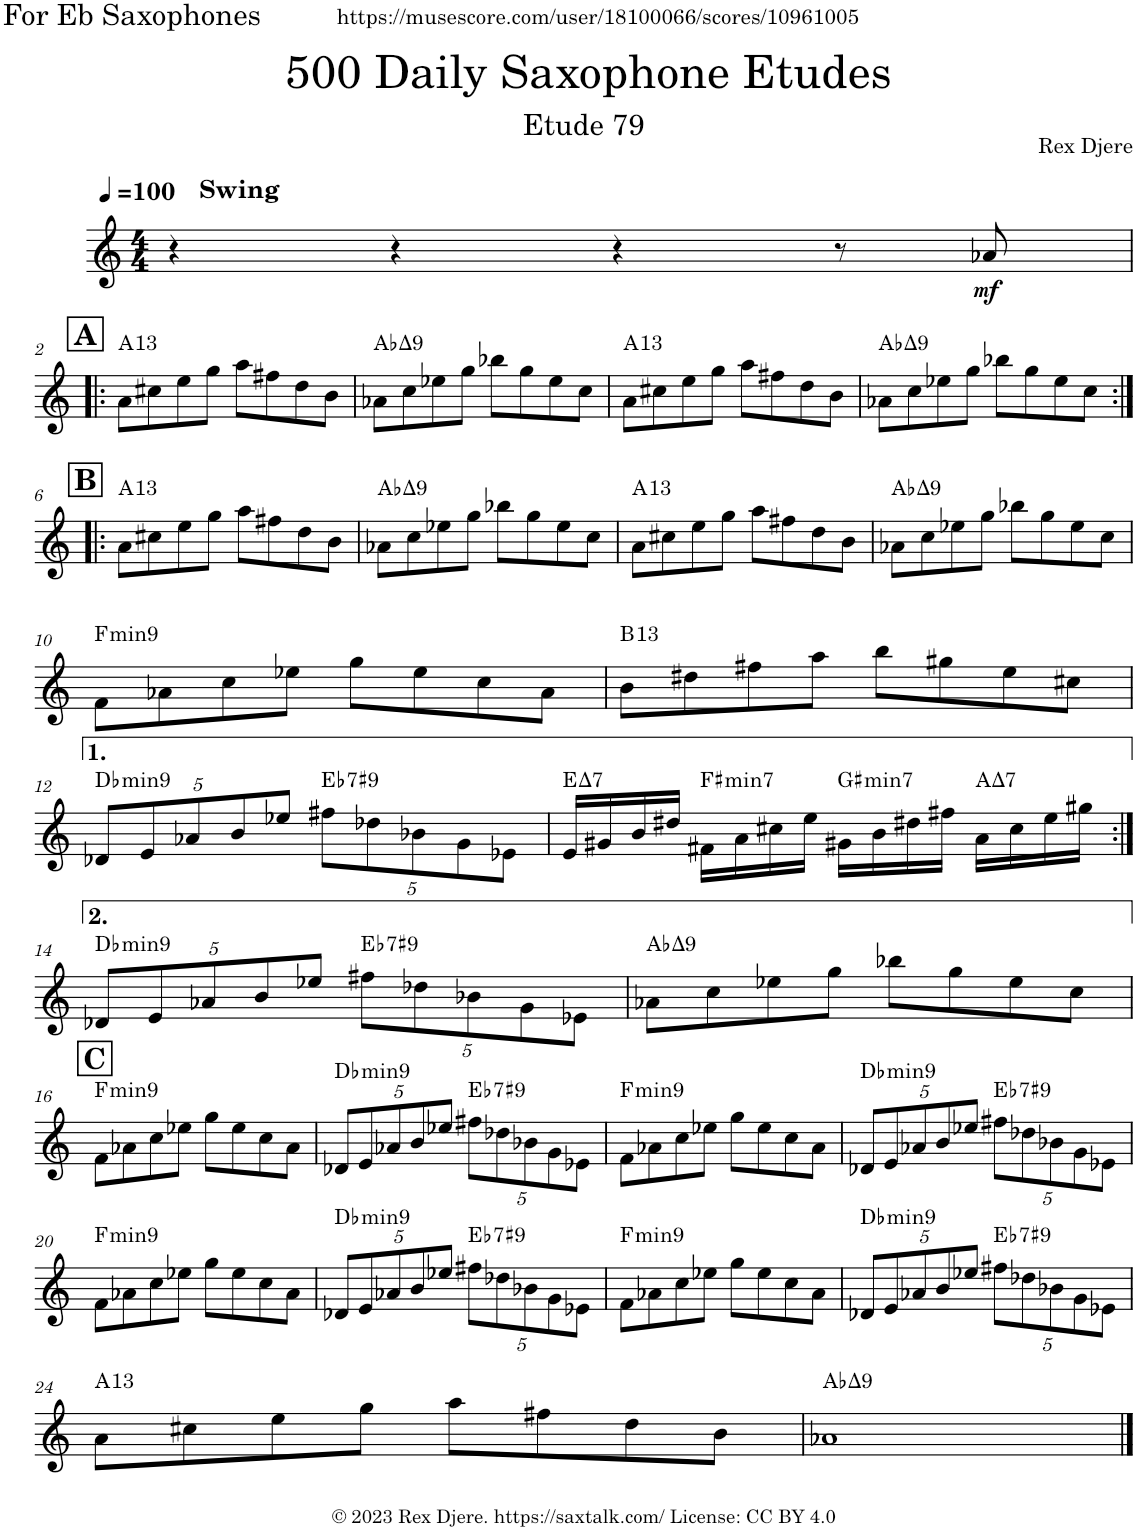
**kern	**dynam	**harte
*part1	*part1	*part1
*staff1	*staff1	*
*I"Alto Saxophone	*	*
*I'A. Sax.	*	*
*clefG2	*	*
*Trd5c9	*	*
*k[]	*	*
*M4/4	*	*
*MM100	*	*
=1	=1	=1
!LO:TX:a:B:t=Swing	!	!
4r	.	.
4r	.	.
4r	.	.
8r	.	.
!	!LO:DY:b	!
8a-X/	mf	.
!!LO:LB:g=z
!!LO:REH:place=s1:a:B:cj:fs=14:t=A
=2!|:	=2!|:	=2!|:
!	!	!LO:H:kt=13
8a\L	.	A:9(11,13)
8cc#X\	.	.
8ee\	.	.
8gg\J	.	.
8aa\L	.	.
8ff#X\	.	.
8dd\	.	.
8b\J	.	.
=3	=3	=3
!	!	!LO:H:kt=9
8a-X\L	.	Ab:maj9
8cc\	.	.
8ee-X\	.	.
8gg\J	.	.
8bb-X\L	.	.
8gg\	.	.
8ee-\	.	.
8cc\J	.	.
=4	=4	=4
!	!	!LO:H:kt=13
8a\L	.	A:9(11,13)
8cc#X\	.	.
8ee\	.	.
8gg\J	.	.
8aa\L	.	.
8ff#X\	.	.
8dd\	.	.
8b\J	.	.
=5	=5	=5
!	!	!LO:H:kt=9
8a-X\L	.	Ab:maj9
8cc\	.	.
8ee-X\	.	.
8gg\J	.	.
8bb-X\L	.	.
8gg\	.	.
8ee-\	.	.
8cc\J	.	.
!!LO:LB:g=z
!!LO:REH:place=s1:a:B:cj:fs=14:t=B
=6:|!|:	=6:|!|:	=6:|!|:
!	!	!LO:H:kt=13
8a\L	.	A:9(11,13)
8cc#X\	.	.
8ee\	.	.
8gg\J	.	.
8aa\L	.	.
8ff#X\	.	.
8dd\	.	.
8b\J	.	.
=7	=7	=7
!	!	!LO:H:kt=9
8a-X\L	.	Ab:maj9
8cc\	.	.
8ee-X\	.	.
8gg\J	.	.
8bb-X\L	.	.
8gg\	.	.
8ee-\	.	.
8cc\J	.	.
=8	=8	=8
!	!	!LO:H:kt=13
8a\L	.	A:9(11,13)
8cc#X\	.	.
8ee\	.	.
8gg\J	.	.
8aa\L	.	.
8ff#X\	.	.
8dd\	.	.
8b\J	.	.
=9	=9	=9
!	!	!LO:H:kt=9
8a-X\L	.	Ab:maj9
8cc\	.	.
8ee-X\	.	.
8gg\J	.	.
8bb-X\L	.	.
8gg\	.	.
8ee-\	.	.
8cc\J	.	.
!!LO:LB:g=z
=10	=10	=10
!	!	!LO:H:kt=min9
8f\L	.	F:min9
8a-X\	.	.
8cc\	.	.
8ee-X\J	.	.
8gg\L	.	.
8ee-\	.	.
8cc\	.	.
8a-\J	.	.
=11	=11	=11
!	!	!LO:H:kt=13
8b\L	.	B:9(11,13)
8dd#X\	.	.
8ff#X\	.	.
8aa\J	.	.
8bb\L	.	.
8gg#X\	.	.
8ee\	.	.
8cc#X\J	.	.
!!LO:LB:g=z
=12	=12	=12
*Xbrackettup	*	*
!	!	!LO:H:kt=min9
10d-X/L	.	Db:min9
10e/	.	.
10a-X/	.	.
10b/	.	.
10ee-X/J	.	.
!	!	!LO:H:kt=7
10ff#X\L	.	Eb:7(#9)
10dd-X\	.	.
10b-X\	.	.
10g\	.	.
10e-X\J	.	.
=13	=13	=13
!	!	!LO:H:kt=7
16e/LL	.	E:maj7
16g#X/	.	.
16b/	.	.
16dd#X/JJ	.	.
!	!	!LO:H:kt=min7
16f#X\LL	.	F#:min7
16a\	.	.
16cc#X\	.	.
16ee\JJ	.	.
!	!	!LO:H:kt=min7
16g#X\LL	.	G#:min7
16b\	.	.
16dd#X\	.	.
16ff#X\JJ	.	.
!	!	!LO:H:kt=7
16a\LL	.	A:maj7
16cc#\	.	.
16ee\	.	.
16gg#X\JJ	.	.
!!LO:LB:g=z
=14:|!	=14:|!	=14:|!
!	!	!LO:H:kt=min9
10d-X/L	.	Db:min9
10e/	.	.
10a-X/	.	.
10b/	.	.
10ee-X/J	.	.
!	!	!LO:H:kt=7
10ff#X\L	.	Eb:7(#9)
10dd-X\	.	.
10b-X\	.	.
10g\	.	.
10e-X\J	.	.
=15	=15	=15
!	!	!LO:H:kt=9
8a-X\L	.	Ab:maj9
8cc\	.	.
8ee-X\	.	.
8gg\J	.	.
8bb-X\L	.	.
8gg\	.	.
8ee-\	.	.
8cc\J	.	.
!!LO:LB:g=z
!!LO:REH:place=s1:a:B:cj:fs=14:t=C
=16	=16	=16
!	!	!LO:H:kt=min9
8f\L	.	F:min9
8a-X\	.	.
8cc\	.	.
8ee-X\J	.	.
8gg\L	.	.
8ee-\	.	.
8cc\	.	.
8a-\J	.	.
=17	=17	=17
!	!	!LO:H:kt=min9
10d-X/L	.	Db:min9
10e/	.	.
10a-X/	.	.
10b/	.	.
10ee-X/J	.	.
!	!	!LO:H:kt=7
10ff#X\L	.	Eb:7(#9)
10dd-X\	.	.
10b-X\	.	.
10g\	.	.
10e-X\J	.	.
=18	=18	=18
!	!	!LO:H:kt=min9
8f\L	.	F:min9
8a-X\	.	.
8cc\	.	.
8ee-X\J	.	.
8gg\L	.	.
8ee-\	.	.
8cc\	.	.
8a-\J	.	.
=19	=19	=19
!	!	!LO:H:kt=min9
10d-X/L	.	Db:min9
10e/	.	.
10a-X/	.	.
10b/	.	.
10ee-X/J	.	.
!	!	!LO:H:kt=7
10ff#X\L	.	Eb:7(#9)
10dd-X\	.	.
10b-X\	.	.
10g\	.	.
10e-X\J	.	.
!!LO:LB:g=z
=20	=20	=20
!	!	!LO:H:kt=min9
8f\L	.	F:min9
8a-X\	.	.
8cc\	.	.
8ee-X\J	.	.
8gg\L	.	.
8ee-\	.	.
8cc\	.	.
8a-\J	.	.
=21	=21	=21
!	!	!LO:H:kt=min9
10d-X/L	.	Db:min9
10e/	.	.
10a-X/	.	.
10b/	.	.
10ee-X/J	.	.
!	!	!LO:H:kt=7
10ff#X\L	.	Eb:7(#9)
10dd-X\	.	.
10b-X\	.	.
10g\	.	.
10e-X\J	.	.
=22	=22	=22
!	!	!LO:H:kt=min9
8f\L	.	F:min9
8a-X\	.	.
8cc\	.	.
8ee-X\J	.	.
8gg\L	.	.
8ee-\	.	.
8cc\	.	.
8a-\J	.	.
=23	=23	=23
!	!	!LO:H:kt=min9
10d-X/L	.	Db:min9
10e/	.	.
10a-X/	.	.
10b/	.	.
10ee-X/J	.	.
!	!	!LO:H:kt=7
10ff#X\L	.	Eb:7(#9)
10dd-X\	.	.
10b-X\	.	.
10g\	.	.
10e-X\J	.	.
!!LO:LB:g=z
=24	=24	=24
!	!	!LO:H:kt=13
8a\L	.	A:9(11,13)
8cc#X\	.	.
8ee\	.	.
8gg\J	.	.
8aa\L	.	.
8ff#X\	.	.
8dd\	.	.
8b\J	.	.
=25	=25	=25
!	!	!LO:H:kt=9
1a-X	.	Ab:maj9
==	==	==
*-	*-	*-
